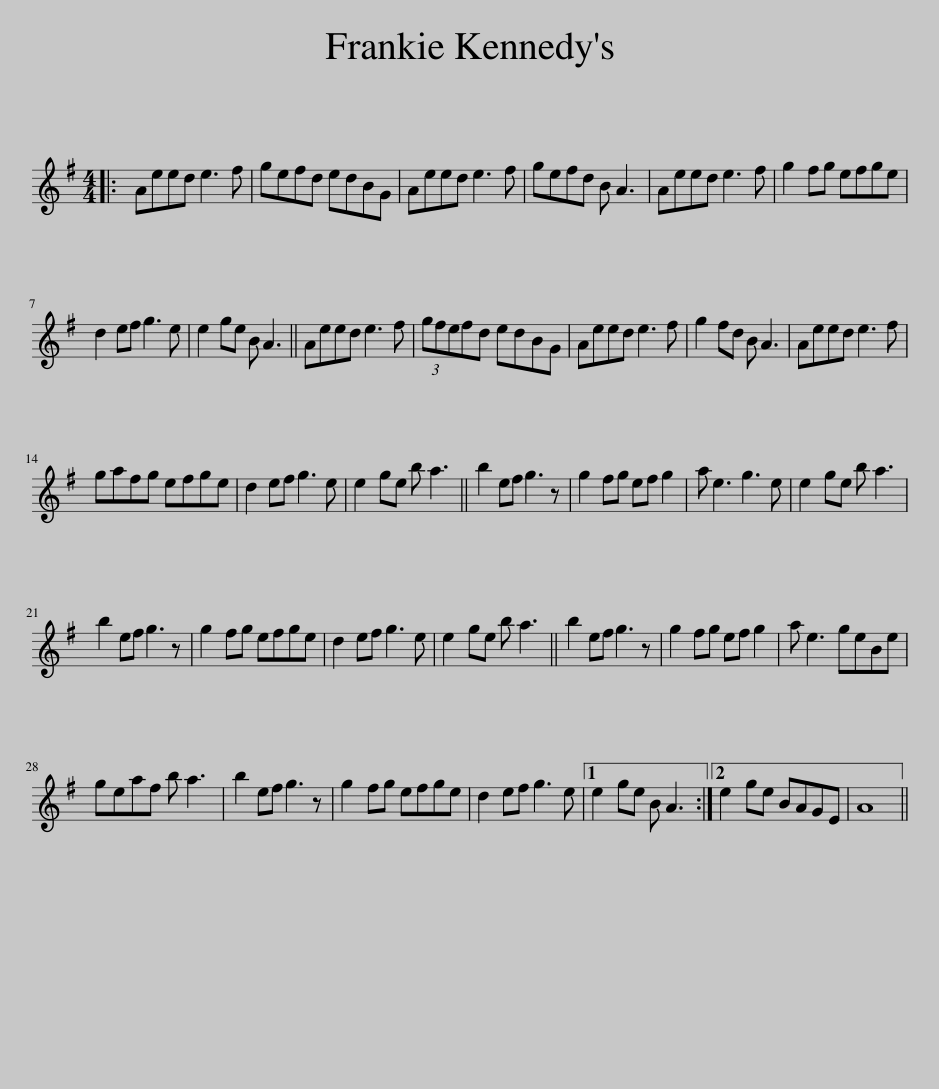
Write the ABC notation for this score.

X:1
L:1/8
M:4/4
I:linebreak $
K:G
V:1 treble
V:1
|: Aeed e3 f | gefd edBG | Aeed e3 f | gefd B A3 | Aeed e3 f | %5
 g2 fg efge |$ d2 ef g3 e | e2 ge B A3 || Aeed e3 f | (3gfefd edBG | %10
 Aeed e3 f | g2 fd B A3 | Aeed e3 f |$ gafg efge | d2 ef g3 e | %15
 e2 ge b a3 || b2 ef g3 z | g2 fg ef g2 | a e3 g3 e | e2 ge b a3 |$ %20
 b2 ef g3 z | g2 fg efge | d2 ef g3 e | e2 ge b a3 || b2 ef g3 z | %25
 g2 fg ef g2 | a e3 geBe |$ geaf b a3 | b2 ef g3 z | g2 fg efge | %30
 d2 ef g3 e |1 e2 ge B A3 :|2 e2 ge BAGE | A8 || %34
